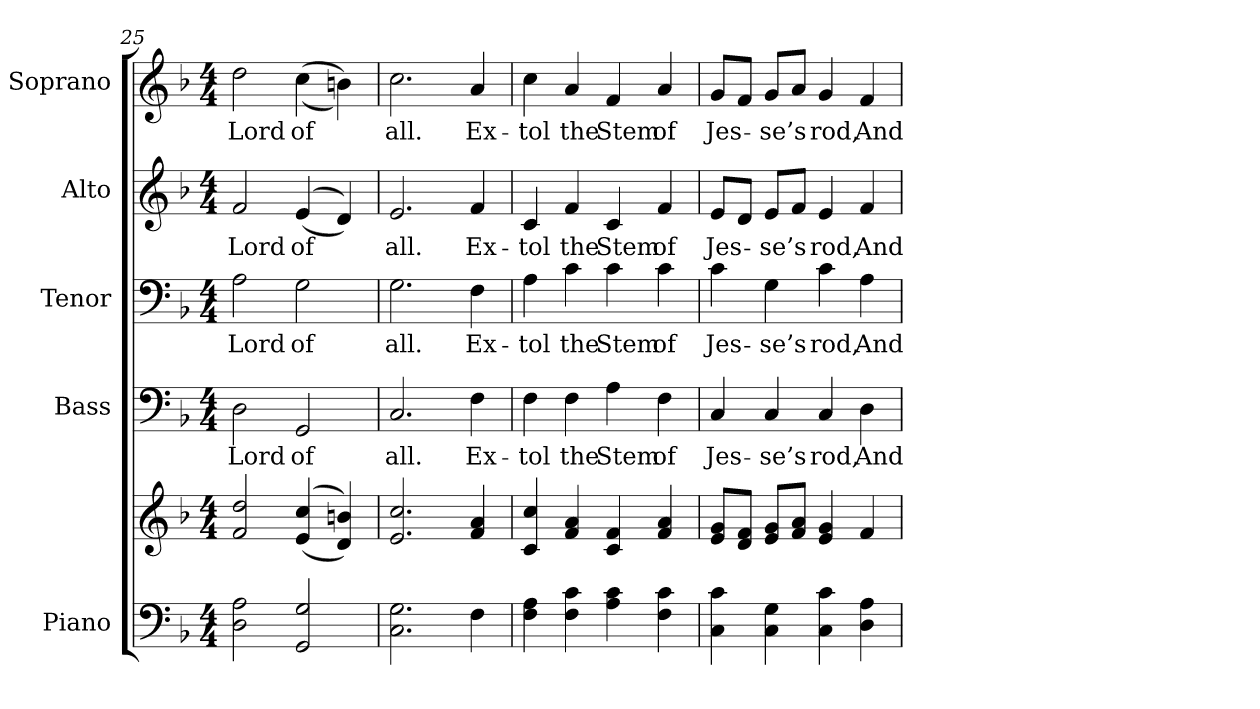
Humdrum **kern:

**kern	**kern	**kern	**text	**kern	**text	**kern	**text	**kern	**text
*part5	*part5	*part4	*part4	*part3	*part3	*part2	*part2	*part1	*part1
*staff6	*staff5	*staff4	*staff4	*staff3	*staff3	*staff2	*staff2	*staff1	*staff1
*I"Piano	*	*I"Bass	*	*I"Tenor	*	*I"Alto	*	*I"Soprano	*
*I'Pno.	*	*I'B.	*	*I'T.	*	*I'A.	*	*I'S.	*
*clefF4	*clefG2	*clefF4	*	*clefF4	*	*clefG2	*	*clefG2	*
*k[b-]	*k[b-]	*k[b-]	*	*k[b-]	*	*k[b-]	*	*k[b-]	*
*F:	*F:	*F:	*	*F:	*	*F:	*	*F:	*
*M4/4	*M4/4	*M4/4	*	*M4/4	*	*M4/4	*	*M4/4	*
=25	=25	=25	=25	=25	=25	=25	=25	=25	=25
!	!	!	!LO:LY:b:color=#000000	!	!	!	!	!	!
!	!	!	!	!	!LO:LY:b:color=#000000	!	!	!	!
!	!	!	!	!	!	!	!LO:LY:b:color=#000000	!	!
!	!	!	!	!	!	!	!	!	!LO:LY:b:color=#000000
2Di\ 2Ai	2fi/ 2ddi	2Di\	Lord	2Ai\	Lord	2fi/	Lord	2ddi\	Lord
!	!	!	!LO:LY:b:color=#000000	!	!	!	!	!	!
!	!	!	!	!	!LO:LY:b:color=#000000	!	!	!	!
!	!	!	!	!	!	!	!LO:LY:b:color=#000000	!	!
!	!	!	!	!	!	!	!	!	!LO:LY:b:color=#000000
2GGi/ 2Gi	((4ei/ 4cci	2GGi/	of	2Gi\	of	((4ei/	of	((4cci\	of
.	4di/ 4bni))	.	.	.	.	4di/))	.	4bni\))	.
!!LO:PB:g=z
=26	=26	=26	=26	=26	=26	=26	=26	=26	=26
!	!	!	!LO:LY:b:color=#000000	!	!	!	!	!	!
!	!	!	!	!	!LO:LY:b:color=#000000	!	!	!	!
!	!	!	!	!	!	!	!LO:LY:b:color=#000000	!	!
!	!	!	!	!	!	!	!	!	!LO:LY:b:color=#000000
2.Ci\ 2.Gi	2.ei/ 2.cci	2.Ci/	all.	2.Gi\	all.	2.ei/	all.	2.cci\	all.
!	!	!	!LO:LY:b:color=#000000	!	!	!	!	!	!
!	!	!	!	!	!LO:LY:b:color=#000000	!	!	!	!
!	!	!	!	!	!	!	!LO:LY:b:color=#000000	!	!
!	!	!	!	!	!	!	!	!	!LO:LY:b:color=#000000
4Fi\	4fi/ 4ai	4Fi\	Ex-	4Fi\	Ex-	4fi/	Ex-	4ai/	Ex-
=27	=27	=27	=27	=27	=27	=27	=27	=27	=27
!	!	!	!LO:LY:b:color=#000000	!	!	!	!	!	!
!	!	!	!	!	!LO:LY:b:color=#000000	!	!	!	!
!	!	!	!	!	!	!	!LO:LY:b:color=#000000	!	!
!	!	!	!	!	!	!	!	!	!LO:LY:b:color=#000000
4Fi\ 4Ai	4ci/ 4cci	4Fi\	-tol	4Ai\	-tol	4ci/	-tol	4cci\	-tol
!	!	!	!LO:LY:b:color=#000000	!	!	!	!	!	!
!	!	!	!	!	!LO:LY:b:color=#000000	!	!	!	!
!	!	!	!	!	!	!	!LO:LY:b:color=#000000	!	!
!	!	!	!	!	!	!	!	!	!LO:LY:b:color=#000000
4Fi\ 4ci	4fi/ 4ai	4Fi\	the	4ci\	the	4fi/	the	4ai/	the
!	!	!	!LO:LY:b:color=#000000	!	!	!	!	!	!
!	!	!	!	!	!LO:LY:b:color=#000000	!	!	!	!
!	!	!	!	!	!	!	!LO:LY:b:color=#000000	!	!
!	!	!	!	!	!	!	!	!	!LO:LY:b:color=#000000
4Ai\ 4ci	4ci/ 4fi	4Ai\	Stem	4ci\	Stem	4ci/	Stem	4fi/	Stem
!	!	!	!LO:LY:b:color=#000000	!	!	!	!	!	!
!	!	!	!	!	!LO:LY:b:color=#000000	!	!	!	!
!	!	!	!	!	!	!	!LO:LY:b:color=#000000	!	!
!	!	!	!	!	!	!	!	!	!LO:LY:b:color=#000000
4Fi\ 4ci	4fi/ 4ai	4Fi\	of	4ci\	of	4fi/	of	4ai/	of
!!LO:LB:g=z
=28	=28	=28	=28	=28	=28	=28	=28	=28	=28
!	!	!	!LO:LY:b:color=#000000	!	!	!	!	!	!
!	!	!	!	!	!LO:LY:b:color=#000000	!	!	!	!
!	!	!	!	!	!	!	!LO:LY:b:color=#000000	!	!
!	!	!	!	!	!	!	!	!	!LO:LY:b:color=#000000
4Ci\ 4ci	8ei/ 8giL	4Ci/	Jes-	4ci\	Jes-	8ei/L	Jes-	8gi/L	Jes-
.	8di/ 8fiJ	.	.	.	.	8di/J	.	8fi/J	.
!	!	!	!LO:LY:b:color=#000000	!	!	!	!	!	!
!	!	!	!	!	!LO:LY:b:color=#000000	!	!	!	!
!	!	!	!	!	!	!	!LO:LY:b:color=#000000	!	!
!	!	!	!	!	!	!	!	!	!LO:LY:b:color=#000000
4Ci\ 4Gi	8ei/ 8giL	4Ci/	-se’s	4Gi\	-se’s	8ei/L	-se’s	8gi/L	-se’s
.	8fi/ 8aiJ	.	.	.	.	8fi/J	.	8ai/J	.
!	!	!	!LO:LY:b:color=#000000	!	!	!	!	!	!
!	!	!	!	!	!LO:LY:b:color=#000000	!	!	!	!
!	!	!	!	!	!	!	!LO:LY:b:color=#000000	!	!
!	!	!	!	!	!	!	!	!	!LO:LY:b:color=#000000
4Ci\ 4ci	4ei/ 4gi	4Ci/	rod,	4ci\	rod,	4ei/	rod,	4gi/	rod,
!	!	!	!LO:LY:b:color=#000000	!	!	!	!	!	!
!	!	!	!	!	!LO:LY:b:color=#000000	!	!	!	!
!	!	!	!	!	!	!	!LO:LY:b:color=#000000	!	!
!	!	!	!	!	!	!	!	!	!LO:LY:b:color=#000000
4Di\ 4Ai	4fi/	4Di\	And	4Ai\	And	4fi/	And	4fi/	And
=	=	=	=	=	=	=	=	=	=
*-	*-	*-	*-	*-	*-	*-	*-	*-	*-
